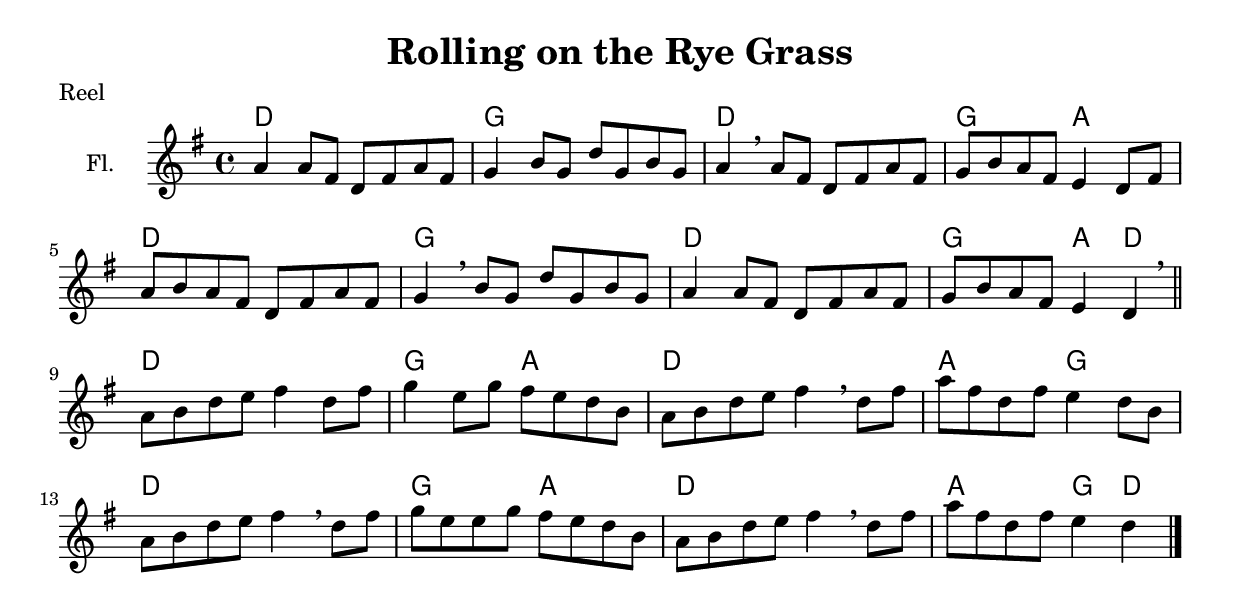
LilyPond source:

\version "2.19.80"

\header {
  title = "Rolling on the Rye Grass"
  meter = "Reel"
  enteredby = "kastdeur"
  number = "22"
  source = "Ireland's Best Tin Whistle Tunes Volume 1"
}

global = {
  \key g \major
  \time 4/4
}

bpm = \tempo 2 = 60

flute = \relative c'' {
  \global
  % Muziek volgt hier.
  a4  a8 fis
  d8 fis a fis
  |
  g4	b8 g8
  d'8 g, b g
  |
  a4 \breathe a8 fis
  d8 fis a fis
  |
  g8 b a fis
  e4
  
  d8 fis
  |
  a b a fis
  d fis a fis
  |
  g4 \breathe b8 g
  d'8 g, b g
  |
  a4	a8 fis
  d8 fis a fis
  |
  g8 b a fis
  e4 d4 \breathe 
  \bar "||"
  \break
  
  a'8 b d e
  fis4 d8 fis
  |
  g4 e8 g
  fis8 e d b
  |
  a8 b d e
  fis4 \breathe d8 fis
  |
  a8 fis d fis
  e4
  
  d8 b
  |
  a8 b d e
  fis4 \breathe d8 fis
  |
  g8 e e g
  fis8 e d b
  |
  a8 b d e
  fis4 \breathe d8 fis
  |
  a8 fis d fis
  e4 d4
  \bar "|."
  
}
chordNames = \chordmode {
  \global
  % Akkoordnamen volgen.
  d1 g1 d1 g2 a2
  d1 g1 d1 g2 a4 d4
  d1 g2 a2 d1 a2 g2
  d1 g2 a2 d1 a2 g4 d4
  
}

chordsPart = \new ChordNames \with {
  chordChanges = ##t
} \chordNames

flutePart = \new Staff \with {
  instrumentName = "Fl."
  midiInstrument = "flute"
} \flute

\score {
  <<
    \chordsPart
    \flutePart
  >>
  \layout { }
  \midi {
	\bpm
  }
}
